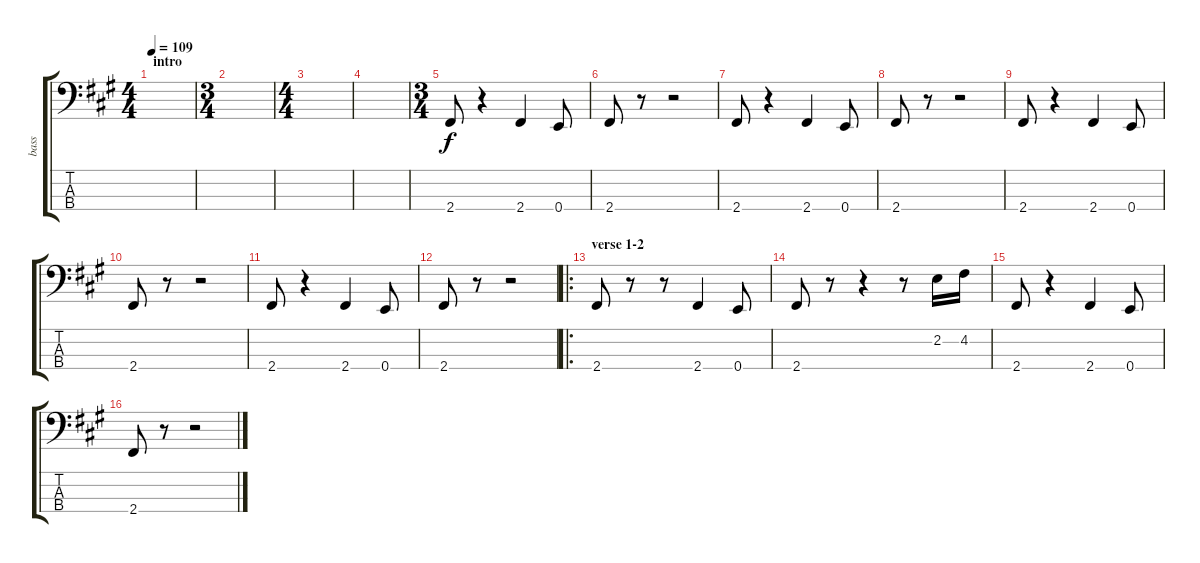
\track ("bass" "bass") {instrument electricbasspick}
\staff {score tabs}
\tuning (G2 D2 A1 E1) {hide}
\ts (4 4)
\section ("" "intro")
\tempo 109
\clef f4
\ks a
|
\ts (3 4)
|
\ts (4 4)
|
|
\ts (3 4)
2.4.8 r.4 2.4.4 0.4.8 |
2.4.8 r.8 r.2 |
2.4.8 r.4 2.4.4 0.4.8 |
2.4.8 r.8 r.2 |
2.4.8 r.4 2.4.4 0.4.8 |
2.4.8 r.8 r.2 |
2.4.8 r.4 2.4.4 0.4.8 |
2.4.8 r.8 r.2 |
\ro
\section ("" "verse 1-2")
2.4.8 r.8 r.8 2.4.4 0.4.8 |
2.4.8 r.8 r.4 r.8 2.2.16 4.2.16 |
2.4.8 r.4 2.4.4 0.4.8 |
2.4.8 r.8 r.2
